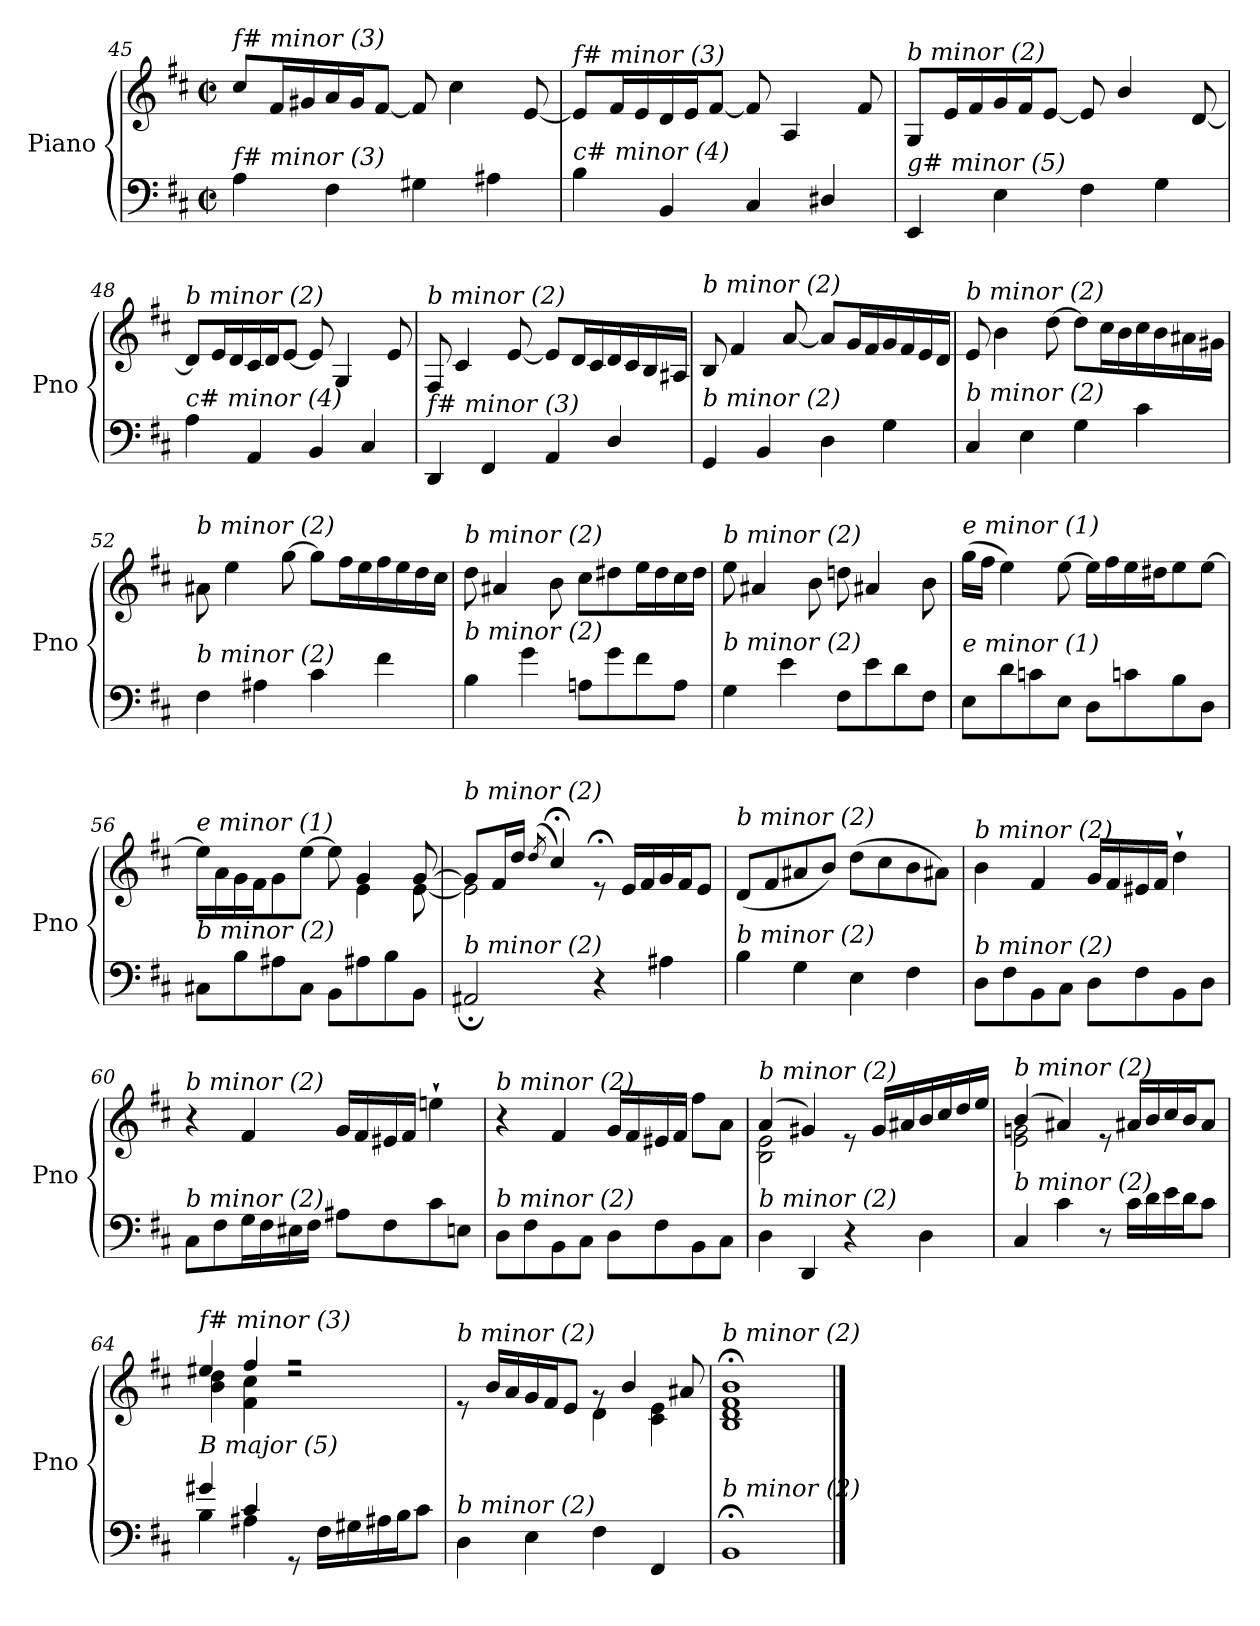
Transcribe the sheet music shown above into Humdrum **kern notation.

**kern	**kern
*part1	*part1
*staff2	*staff1
*I"Piano	*
*I'Pno	*
!!LO:LB:g=z
*clefF4	*clefG2
*k[f#c#]	*k[f#c#]
*M2/2	*M2/2
*met(c|)	*met(c|)
=45	=45
!	!LO:TX:i:t=f# minor (3)
!LO:TX:i:t=f# minor (3)	!
4A\	8cc#/L
.	16f#/L
.	16g#X/
4F#\	16a/
.	16g#/J
.	[8f#/J
4G#X\	8f#/]
.	4cc#\
4A#X\	.
.	[8e/
=46	=46
!	!LO:TX:i:t=f# minor (3)
!LO:TX:i:t=c# minor (4)	!
4B\	8e/L]
.	16f#/L
.	16e/
4BB/	16d/
.	16e/J
.	[8f#/J
4C#/	8f#/]
.	4A/
4D#X/	.
.	8f#/
=47	=47
!	!LO:TX:i:t=b minor (2)
!LO:TX:i:t=g# minor (5)	!
4EE/	8G/L
.	16e/L
.	16f#/
4E\	16g/
.	16f#/J
.	[8e/J
4F#\	8e/]
.	4b/
4G\	.
.	[8d/
=48	=48
!	!LO:TX:i:t=b minor (2)
!LO:TX:i:t=c# minor (4)	!
4A\	8d/L]
.	16e/L
.	16d/
4AA/	16c#/
.	16d/J
.	[8e/J
4BB/	8e/]
.	4G/
4C#/	.
.	8e/
!!LO:PB:g=z
=49	=49
!	!LO:TX:i:t=b minor (2)
!LO:TX:i:t=f# minor (3)	!
4DD/	8F#/
.	4c#/
4FF#/	.
.	[8e/
4AA/	8e/L]
.	16d/L
.	16c#/
4D/	16d/
.	16c#/
.	16B/
.	16A#X/JJ
=50	=50
!	!LO:TX:i:t=b minor (2)
!LO:TX:i:t=b minor (2)	!
4GG/	8B/
.	4f#/
4BB/	.
.	[8a/
4D\	8a/L]
.	16g/L
.	16f#/
4G\	16g/
.	16f#/
.	16e/
.	16d/JJ
=51	=51
!	!LO:TX:i:t=b minor (2)
!LO:TX:i:t=b minor (2)	!
4C#/	8e/
.	4b\
4E\	.
.	[8dd\
4G\	8dd\L]
.	16cc#\L
.	16b\
4c#\	16cc#\
.	16b\
.	16a#X\
.	16g#X\JJ
=52	=52
!	!LO:TX:i:t=b minor (2)
!LO:TX:i:t=b minor (2)	!
4F#\	8a#X\
.	4ee\
4A#X\	.
.	[8gg\
4c#\	8gg\L]
.	16ff#\L
.	16ee\
4f#\	16ff#\
.	16ee\
.	16dd\
.	16cc#\JJ
!!LO:LB:g=z
=53	=53
!	!LO:TX:i:t=b minor (2)
!LO:TX:i:t=b minor (2)	!
4B\	8dd\
.	4a#X/
4g\	.
.	8b\
8An\L	8cc#\L
8g\	8dd#X\
8f#\	16ee\L
.	16dd#\
8A\J	16cc#\
.	16dd#\JJ
=54	=54
!	!LO:TX:i:t=b minor (2)
!LO:TX:i:t=b minor (2)	!
4G\	8ee\
.	4a#X/
4e\	.
.	8b\
8F#\L	8ddn\
8e\	4a#X/
8d\	.
8F#\J	8b\
=55	=55
!	!LO:TX:i:t=e minor (1)
!LO:TX:i:t=e minor (1)	!
8E\L	(16gg\LL
.	16ff#\JJ
8d\	4ee\)
8cn\	.
8E\J	[8ee\
8D\L	16ee\LL]
.	16ff#\
8cn\	16ee\
.	16dd#X\J
8B\	8ee\
8D\J	[8ee\J
=56	=56
*^	*^
!	!	!LO:TX:i:t=e minor (1)	!
!LO:TX:i:t=b minor (2)	!	!	!
2ryy	8C#X\L	16ee\LL]	2ryy
.	.	16a\	.
.	8B\	16g\	.
.	.	16f#\J	.
.	8A#X\	8g\	.
.	8C#\J	[8ee\J	.
8ryy	8BB\L	8ee\]	8ryy
4.ryy	8A#X\	4g/	4e\
.	8B\	.	.
.	8BB\J	[8g/	[8e\
=57	=57	=57	=57
!	!	!LO:TX:i:t=b minor (2)	!
!LO:TX:i:t=b minor (2)	!	!	!
2ryy	2AA#X;/	8g/L]	2e\]
.	.	16f#/L	.
.	.	16dd/JJ	.
.	.	(>8qdd/	.
.	.	4cc#;</)	.
2ryy	4r	8r;<e	2ryy
.	.	16e/LL	.
.	.	16f#/	.
.	4A#X\	16g/	.
.	.	16f#/J	.
.	.	8e/J	.
*v	*v	*	*
*	*v	*v
!!LO:LB:g=z
=58	=58
!	!LO:TX:i:t=b minor (2)
!LO:TX:i:t=b minor (2)	!
4B\	(8d/L
.	8f#/
4G\	8a#X/
.	8b/J)
4E\	(8dd\L
.	8cc#\
4F#\	8b\
.	8a#X\J)
=59	=59
!	!LO:TX:i:t=b minor (2)
!LO:TX:i:t=b minor (2)	!
8D\L	4b\
8F#\	.
8BB\	4f#/
8C#\J	.
8D\L	16g/LL
.	16f#/
8F#\	16e#Xi/
.	16f#/JJ
8BB\	4dd`\
8D\J	.
=60	=60
!	!LO:TX:i:t=b minor (2)
!LO:TX:i:t=b minor (2)	!
8C#\L	4r
8F#\	.
16G\L	4f#/
16F#\	.
16E#Xi\	.
16F#\JJ	.
8A#X\L	16g/LL
.	16f#/
8F#\	16e#Xi/
.	16f#/JJ
8c#\	4een`\
8En\J	.
=61	=61
!	!LO:TX:i:t=b minor (2)
!LO:TX:i:t=b minor (2)	!
8D\L	4r
8F#\	.
8BB\	4f#/
8C#\J	.
8D\L	16g/LL
.	16f#/
8F#\	16e#Xi/
.	16f#/JJ
8BB\	8ff#\L
8C#\J	8a\J
!!LO:LB:g=z
=62	=62
*^	*^
!	!	!LO:TX:i:t=b minor (2)	!
!LO:TX:i:t=b minor (2)	!	!	!
2ryy	4D\	(4a/	2B\ 2e\
.	4DD/	4g#X/)	.
2ryy	4r	8re	2ryy
.	.	16g#/LL	.
.	.	16a#X/	.
.	4D\	16b/	.
.	.	16cc#/	.
.	.	16dd/	.
.	.	16ee/JJ	.
=63	=63	=63	=63
!	!	!LO:TX:i:t=b minor (2)	!
!LO:TX:i:t=b minor (2)	!	!	!
2ryy	4C#/	(4b/	2e\ 2gn\
.	4c#\	4a#X/)	.
2ryy	8r	8re	2ryy
.	16c#\LL	16a#X/LL	.
.	16d\	16b/	.
.	16e\	16cc#/	.
.	16d\J	16b/J	.
.	8c#\J	8a#/J	.
=64	=64	=64	=64
*	*	*	*^
!	!	!LO:TX:i:t=f# minor (3)	!	!
!LO:TX:i:t=B major (5)	!	!	!	!
4g#X/	4B\	4ee#X/	4b\ 4dd\	2ryy
4c#/	4A#X\	4ff#/	4f#\ 4cc#\	.
8rGG	2ryy	2r	2rdd	2ryy
16F#\LL	.	.	.	.
16G#X\	.	.	.	.
16A#X\	.	.	.	.
16B\J	.	.	.	.
8c#\J	.	.	.	.
*	*	*	*v	*v
=65	=65	=65	=65
!	!	!LO:TX:i:t=b minor (2)	!
!LO:TX:i:t=b minor (2)	!	!	!
2ryy	4D\	8re	2ryy
.	.	16b/LL	.
.	.	16a/	.
.	4E\	16g/	.
.	.	16f#/J	.
.	.	8e/J	.
2ryy	4F#\	8rg	4d\
.	.	4b/	.
.	4FF#/	.	4c#\ 4e\
.	.	8a#X/	.
*v	*v	*	*
*	*v	*v
=66	=66
!	!LO:TX:i:t=b minor (2)
!LO:TX:i:t=b minor (2)	!
1BB;	1B;< 1d;< 1f#;< 1b;<
==	==
*-	*-
